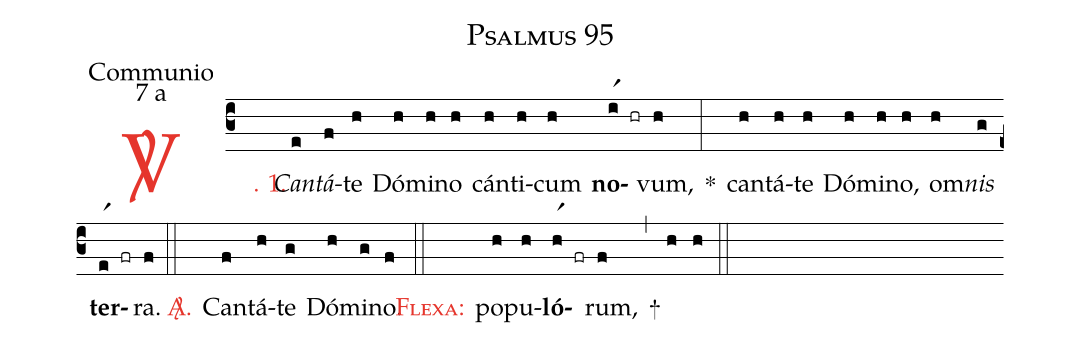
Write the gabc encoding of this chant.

name: Psalmus 95;
office-part: Communio;
mode: 7;
mode-differentia: a;
%%
(c3)

<c><sp>V/</sp>. 1.</c>() <i>Can</i>(e)<i>tá</i>(f)te(h) Dó(h)mi(h)no(h) cán(h)ti(h)cum(h) <b>no</b>(ir1 hr)vum,(h) *(:) can(h)tá(h)te(h) Dó(h)mi(h)no,(h) om(h)<i>nis</i>(g) <b>ter</b>(er1 fr)ra.(f)

(::)

<nlba><c><sp>A/</sp>.</c>() Can</nlba>(f)tá(h)te(g) Dó(h)mi(g)no.(f)

(::)

<c><sc>Flexa:</sc></c>() po(h)pu(h)<b>ló</b>(hr1 fr)rum,(f) +(,) (h) (h)

(::)
